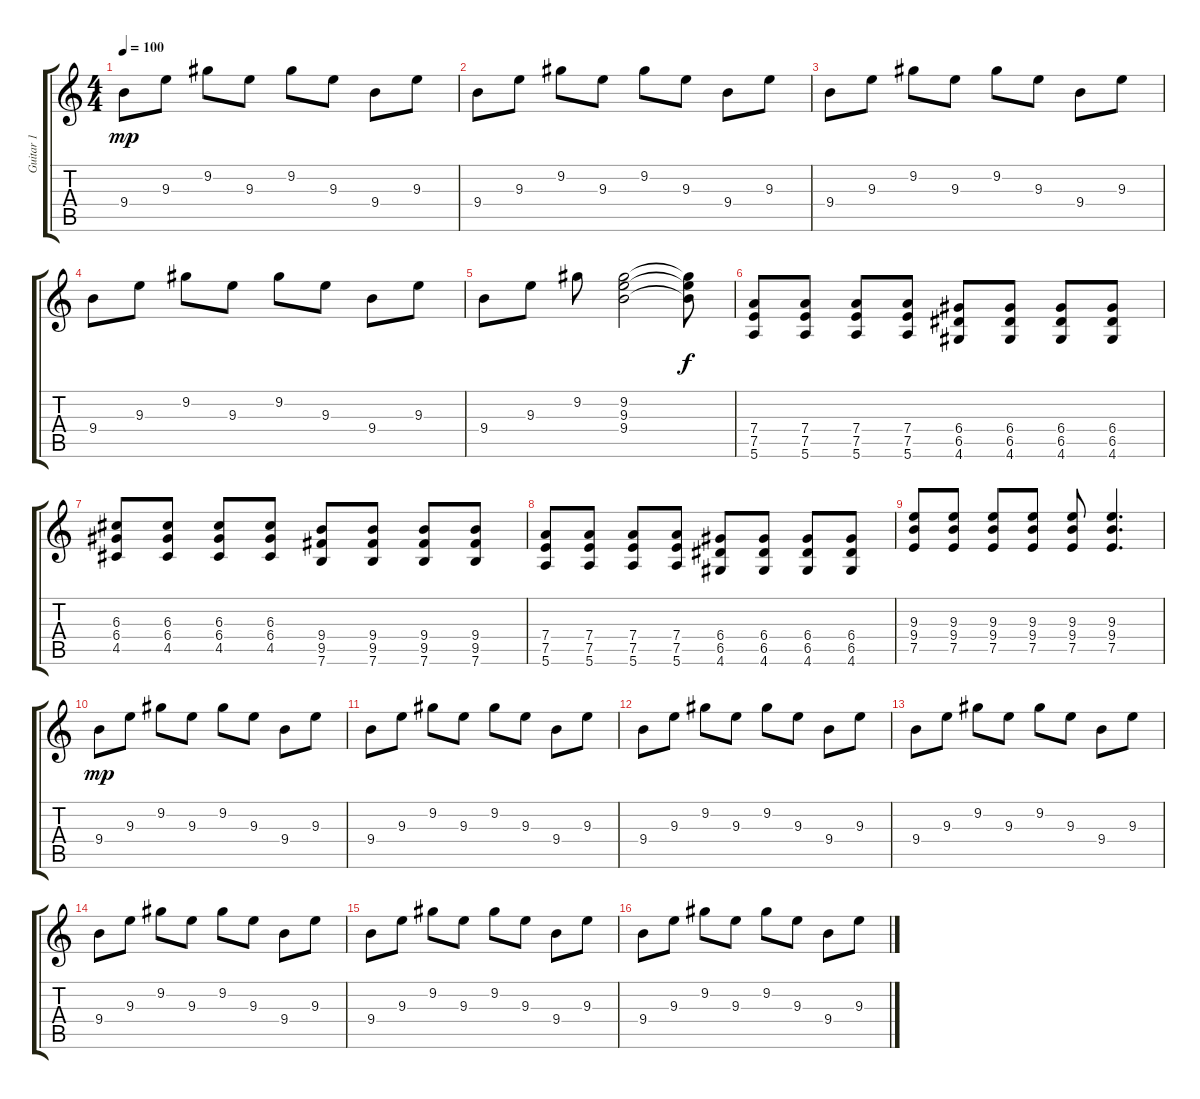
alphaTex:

\track ("Guitar 1" "Guitar 1") {instrument distortionguitar}
\staff {score tabs}
\tuning (E4 B3 G3 D3 A2 E2) {hide}
\ts (4 4)
\tempo 100
\clef g2
\ks c
9.4.8{dy mp} 9.3.8 9.2.8 9.3.8 9.2.8 9.3.8 9.4.8 9.3.8 |
9.4.8 9.3.8 9.2.8 9.3.8 9.2.8 9.3.8 9.4.8 9.3.8 |
9.4.8 9.3.8 9.2.8 9.3.8 9.2.8 9.3.8 9.4.8 9.3.8 |
9.4.8 9.3.8 9.2.8 9.3.8 9.2.8 9.3.8 9.4.8 9.3.8 |
9.4.8 9.3.8 9.2.8 (9.2 9.3 9.4).2 (9.2{t} 9.3{t} 9.4{t}).8{dy f} |
(7.4 7.5 5.6).8{instrument distortionguitar} (7.4 7.5 5.6).8 (7.4 7.5 5.6).8 (7.4 7.5 5.6).8 (6.4 6.5 4.6).8 (6.4 6.5 4.6).8 (6.4 6.5 4.6).8 (6.4 6.5 4.6).8 |
(6.3 6.4 4.5).8 (6.3 6.4 4.5).8 (6.3 6.4 4.5).8 (6.3 6.4 4.5).8 (9.4 9.5 7.6).8 (9.4 9.5 7.6).8 (9.4 9.5 7.6).8 (9.4 9.5 7.6).8 |
(7.4 7.5 5.6).8 (7.4 7.5 5.6).8 (7.4 7.5 5.6).8 (7.4 7.5 5.6).8 (6.4 6.5 4.6).8 (6.4 6.5 4.6).8 (6.4 6.5 4.6).8 (6.4 6.5 4.6).8 |
(9.3 9.4 7.5).8 (9.3 9.4 7.5).8 (9.3 9.4 7.5).8 (9.3 9.4 7.5).8 (9.3 9.4 7.5).8 (9.3 9.4 7.5).4{d} |
9.4.8{dy mp} 9.3.8 9.2.8 9.3.8 9.2.8 9.3.8 9.4.8 9.3.8 |
9.4.8 9.3.8 9.2.8 9.3.8 9.2.8 9.3.8 9.4.8 9.3.8 |
9.4.8 9.3.8 9.2.8 9.3.8 9.2.8 9.3.8 9.4.8 9.3.8 |
9.4.8 9.3.8 9.2.8 9.3.8 9.2.8 9.3.8 9.4.8 9.3.8 |
9.4.8 9.3.8 9.2.8 9.3.8 9.2.8 9.3.8 9.4.8 9.3.8 |
9.4.8 9.3.8 9.2.8 9.3.8 9.2.8 9.3.8 9.4.8 9.3.8 |
9.4.8 9.3.8 9.2.8 9.3.8 9.2.8 9.3.8 9.4.8 9.3.8
